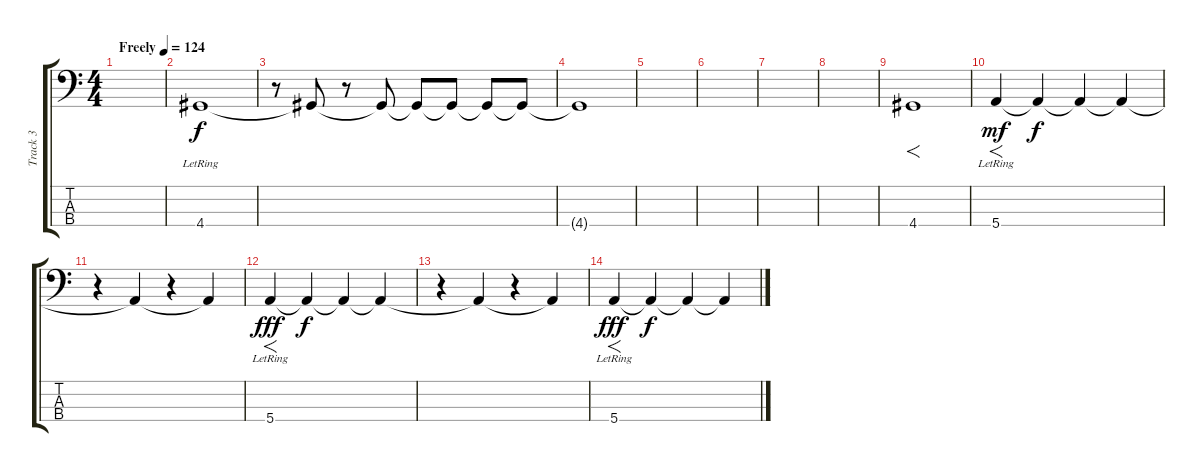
\track ("Track 3" "Track 3") {instrument electricbassfinger}
\staff {score tabs}
\tuning (G2 D2 A1 E1) {hide}
\ts (4 4)
\tempo (124 "Freely")
\clef f4
\ks c
|
4.4{lr}.1 |
r.8 4.4{t}.8 r.8 4.4{t}.8 4.4{t}.8 4.4{t}.8 4.4{t}.8 4.4{t}.8 |
4.4{t}.1 |
|
|
|
|
4.4.1{f} |
5.4{lr}.4{f dy mf} 5.4{t}.4{dy f} 5.4{t}.4 5.4{t}.4 |
r.4 5.4{t}.4 r.4 5.4{t}.4 |
5.4{lr}.4{f dy fff} 5.4{t}.4{dy f} 5.4{t}.4 5.4{t}.4 |
r.4 5.4{t}.4 r.4 5.4{t}.4 |
5.4{lr}.4{f dy fff} 5.4{t}.4{dy f} 5.4{t}.4 5.4{t}.4
